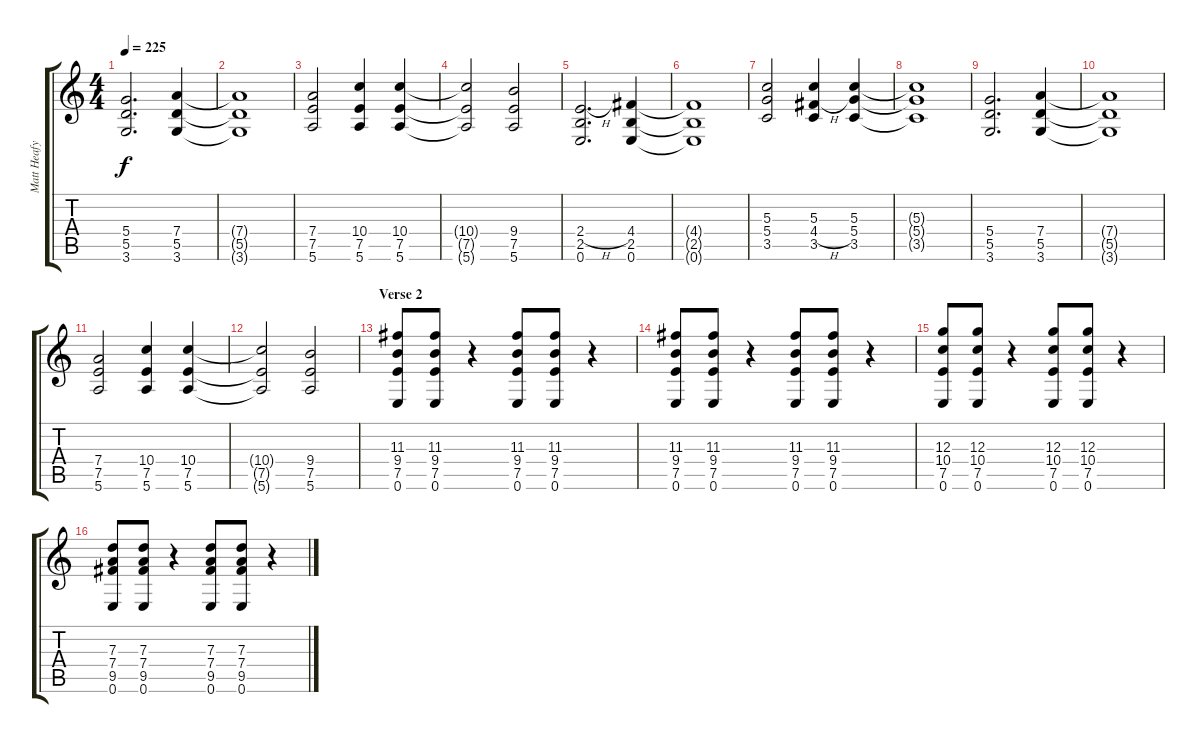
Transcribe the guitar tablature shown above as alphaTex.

\track ("Matt Heafy Gtr. 2" "Matt Heafy") {instrument distortionguitar}
\staff {score tabs}
\tuning (E4 B3 G3 D3 A2 E2) {hide}
\ts (4 4)
\tempo 225
\clef g2
\ks c
(5.4 5.5 3.6).2{d dy f} (7.4 5.5 3.6).4 |
(7.4{t} 5.5{t} 3.6{t}).1 |
(7.4 7.5 5.6).2 (10.4 7.5 5.6).4 (10.4 7.5 5.6).4 |
(10.4{t} 7.5{t} 5.6{t}).2 (9.4 7.5 5.6).2 |
(2.4{h} 2.5 0.6).2{d} (4.4 2.5 0.6).4 |
(4.4{t} 2.5{t} 0.6{t}).1 |
(5.3 5.4 3.5).2 (5.3 4.4{h} 3.5).4 (5.3 5.4 3.5).4 |
(5.3{t} 5.4{t} 3.5{t}).1 |
(5.4 5.5 3.6).2{d} (7.4 5.5 3.6).4 |
(7.4{t} 5.5{t} 3.6{t}).1 |
(7.4 7.5 5.6).2 (10.4 7.5 5.6).4 (10.4 7.5 5.6).4 |
(10.4{t} 7.5{t} 5.6{t}).2 (9.4 7.5 5.6).2 |
\section ("" "Verse 2")
(11.3 9.4 7.5 0.6).8 (11.3 9.4 7.5 0.6).8 r.4 (11.3 9.4 7.5 0.6).8 (11.3 9.4 7.5 0.6).8 r.4 |
(11.3 9.4 7.5 0.6).8 (11.3 9.4 7.5 0.6).8 r.4 (11.3 9.4 7.5 0.6).8 (11.3 9.4 7.5 0.6).8 r.4 |
(12.3 10.4 7.5 0.6).8 (12.3 10.4 7.5 0.6).8 r.4 (12.3 10.4 7.5 0.6).8 (12.3 10.4 7.5 0.6).8 r.4 |
(7.3 7.4 9.5 0.6).8 (7.3 7.4 9.5 0.6).8 r.4 (7.3 7.4 9.5 0.6).8 (7.3 7.4 9.5 0.6).8 r.4
